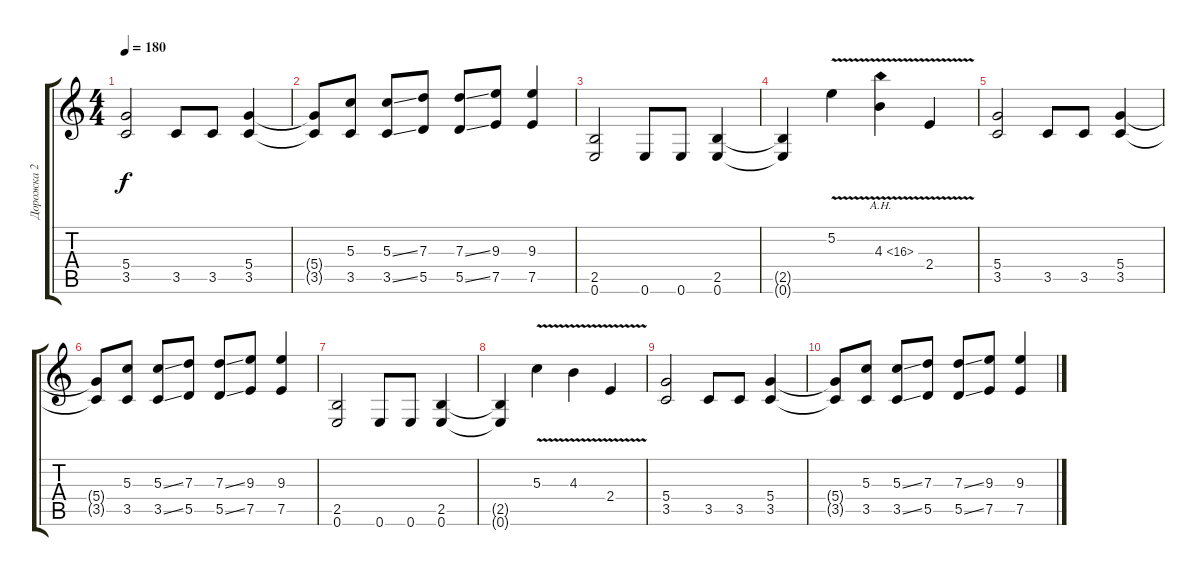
\track ("Дорожка 2" "Дорожка 2") {instrument distortionguitar}
\staff {score tabs}
\tuning (E4 B3 G3 D3 A2 E2) {hide}
\ts (4 4)
\tempo 180
\clef g2
\ks c
(5.4 3.5).2{dy f} 3.5.8 3.5.8 (5.4 3.5).4 |
(5.4{t} 3.5{t}).8 (5.3 3.5).8 (5.3{ss} 3.5{ss}).8 (7.3 5.5).8 (7.3{ss} 5.5{ss}).8 (9.3 7.5).8 (9.3 7.5).4 |
(2.5 0.6).2 0.6.8 0.6.8 (2.5 0.6).4 |
(2.5{t} 0.6{t}).4 5.2{v}.4 4.3{ah 12 v}.4 2.4{v}.4 |
(5.4 3.5).2 3.5.8 3.5.8 (5.4 3.5).4 |
(5.4{t} 3.5{t}).8 (5.3 3.5).8 (5.3{ss} 3.5{ss}).8 (7.3 5.5).8 (7.3{ss} 5.5{ss}).8 (9.3 7.5).8 (9.3 7.5).4 |
(2.5 0.6).2 0.6.8 0.6.8 (2.5 0.6).4 |
(2.5{t} 0.6{t}).4 5.3{v}.4 4.3{v}.4 2.4{v}.4 |
(5.4 3.5).2 3.5.8 3.5.8 (5.4 3.5).4 |
(5.4{t} 3.5{t}).8 (5.3 3.5).8 (5.3{ss} 3.5{ss}).8 (7.3 5.5).8 (7.3{ss} 5.5{ss}).8 (9.3 7.5).8 (9.3 7.5).4
